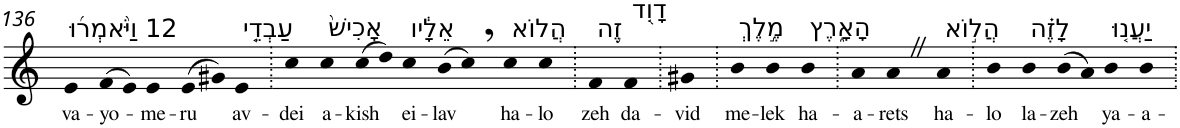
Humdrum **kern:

**kern	**text
*part1	*part1
*staff1	*staff1
*I"Piano	*
*I'Pno	*
!!LO:PB:g=z
*clefG2	*
*k[]	*
=136	=136
!LO:TX:a:t=12 וַיֹּ֨אמְר֜וּ	!
!	!LO:LY:b
4e	va-
!	!LO:LY:b
(>8f	-yo-
8e)	.
!	!LO:LY:b
4e	-me-
!	!LO:LY:b
(>8e	-ru
8g#X)	.
!LO:TX:a:t=עַבְדֵ֤י	!
!	!LO:LY:b
4e	av-
=137.	=137.
!	!LO:LY:b
4cc	-dei
!LO:TX:a:t=אָכִישׁ֙	!
!	!LO:LY:b
4cc	a-
!	!LO:LY:b
(>8cc	-kish
8dd)	.
!LO:TX:a:t=אֵלָ֔יו	!
!	!LO:LY:b
4cc	ei-
!	!LO:LY:b
(>8b	-lav
8cc,)	.
!LO:TX:a:t=הֲלוֹא	!
!	!LO:LY:b
4cc	ha-
!	!LO:LY:b
4cc	-lo
=138.	=138.
!LO:TX:a:t=זֶ֥ה	!
!	!LO:LY:b
4f	zeh
!LO:TX:a:t=דָוִ֖ד	!
!	!LO:LY:b
4f	da-
=139.	=139.
!	!LO:LY:b
4g#X	-vid
=140.	=140.
!LO:TX:a:t=מֶ֣לֶךְ	!
!	!LO:LY:b
4b	me-
!	!LO:LY:b
4b	-lek
!LO:TX:a:t=הָאָ֑רֶץ	!
!	!LO:LY:b
4b	ha-
=141.	=141.
!	!LO:LY:b
4a	-a-
!	!LO:LY:b
4aZ	-rets
!LO:TX:a:t=הֲל֣וֹא	!
!	!LO:LY:b
4a	ha-
=142.	=142.
!	!LO:LY:b
4b	-lo
!LO:TX:a:t=לָזֶ֗ה	!
!	!LO:LY:b
4b	la-
!	!LO:LY:b
(>8b	-zeh
8a)	.
!LO:TX:a:t=יַעֲנ֤וּ	!
!	!LO:LY:b
4b	ya-
!	!LO:LY:b
4b	-a-
=.	=.
*-	*-
